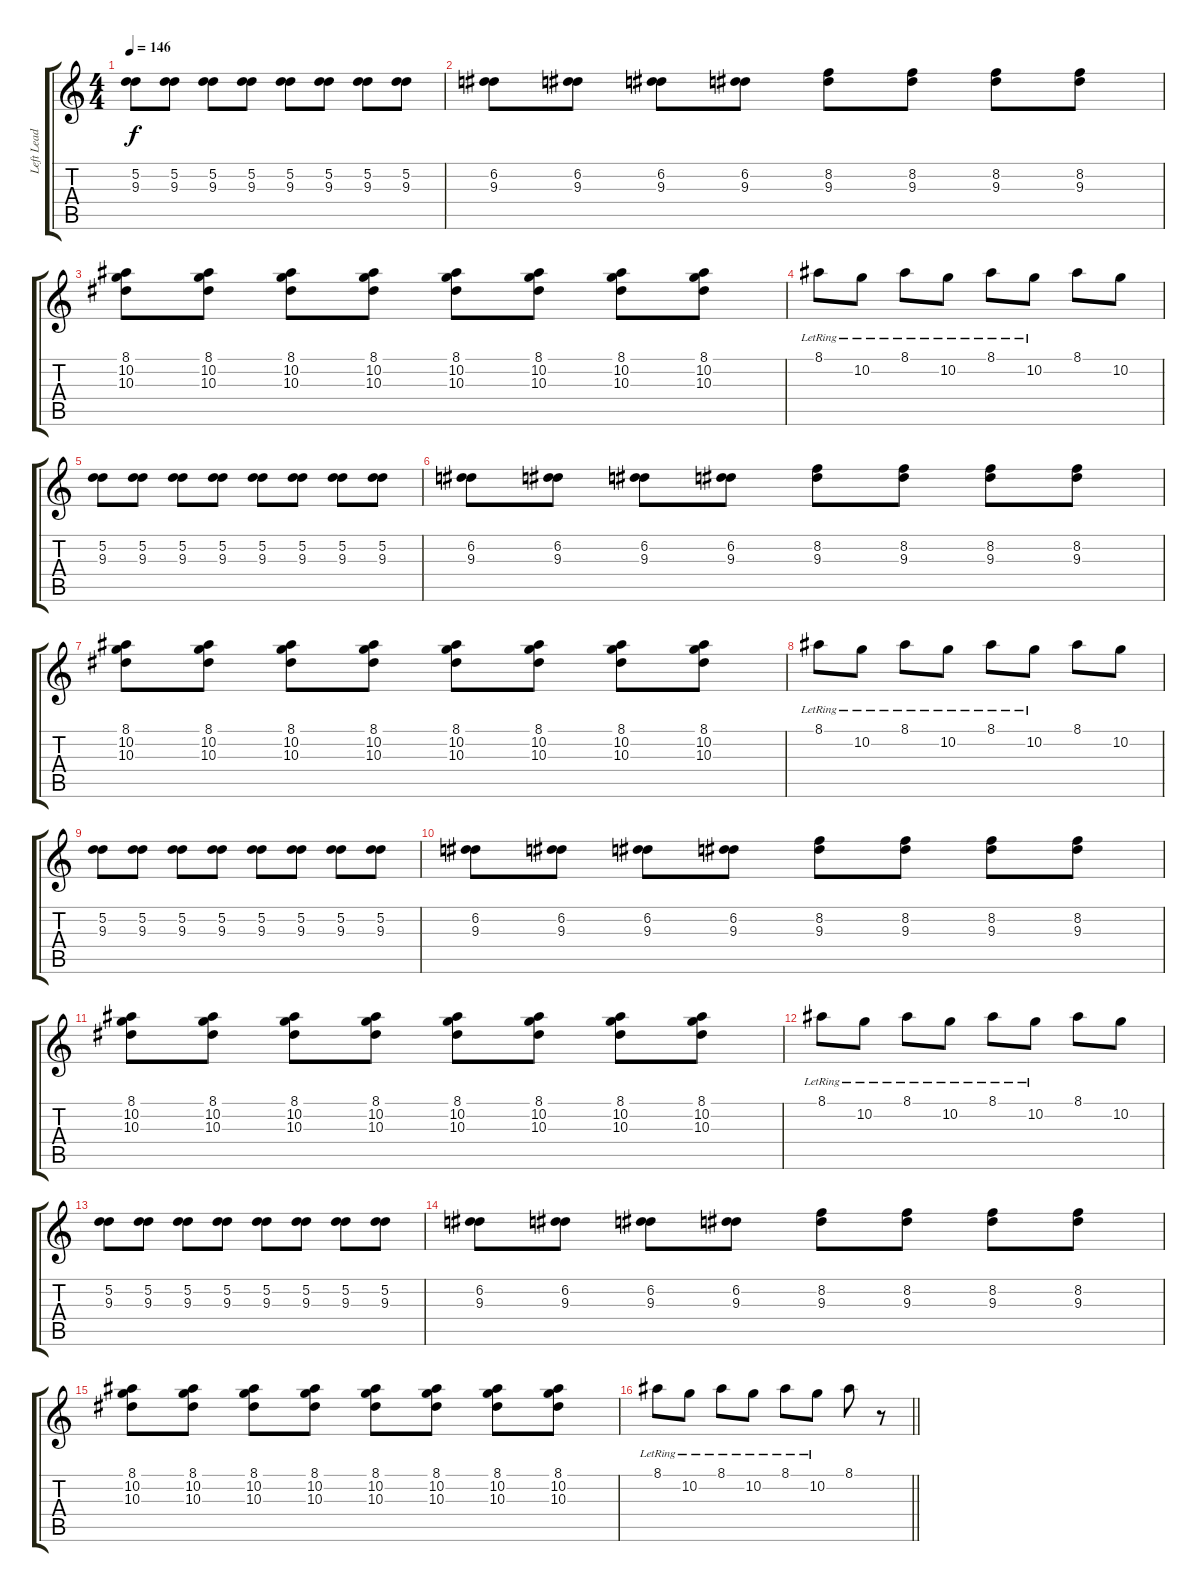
\track ("Left Lead 2" "Left Lead ") {instrument distortionguitar}
\staff {score tabs}
\tuning (D4 A3 F3 C3 G2 C2) {hide}
\ts (4 4)
\section ("" "")
\tempo 146
\clef g2
\ks c
(5.2 9.3).8{dy f} (5.2 9.3).8 (5.2 9.3).8 (5.2 9.3).8 (5.2 9.3).8 (5.2 9.3).8 (5.2 9.3).8 (5.2 9.3).8 |
(6.2 9.3).8 (6.2 9.3).8 (6.2 9.3).8 (6.2 9.3).8 (8.2 9.3).8 (8.2 9.3).8 (8.2 9.3).8 (8.2 9.3).8 |
(8.1 10.2 10.3).8 (8.1 10.2 10.3).8 (8.1 10.2 10.3).8 (8.1 10.2 10.3).8 (8.1 10.2 10.3).8 (8.1 10.2 10.3).8 (8.1 10.2 10.3).8 (8.1 10.2 10.3).8 |
8.1{lr}.8 10.2{lr}.8 8.1{lr}.8 10.2{lr}.8 8.1{lr}.8 10.2{lr}.8 8.1.8 10.2.8 |
(5.2 9.3).8 (5.2 9.3).8 (5.2 9.3).8 (5.2 9.3).8 (5.2 9.3).8 (5.2 9.3).8 (5.2 9.3).8 (5.2 9.3).8 |
(6.2 9.3).8 (6.2 9.3).8 (6.2 9.3).8 (6.2 9.3).8 (8.2 9.3).8 (8.2 9.3).8 (8.2 9.3).8 (8.2 9.3).8 |
(8.1 10.2 10.3).8 (8.1 10.2 10.3).8 (8.1 10.2 10.3).8 (8.1 10.2 10.3).8 (8.1 10.2 10.3).8 (8.1 10.2 10.3).8 (8.1 10.2 10.3).8 (8.1 10.2 10.3).8 |
8.1{lr}.8 10.2{lr}.8 8.1{lr}.8 10.2{lr}.8 8.1{lr}.8 10.2{lr}.8 8.1.8 10.2.8 |
(5.2 9.3).8 (5.2 9.3).8 (5.2 9.3).8 (5.2 9.3).8 (5.2 9.3).8 (5.2 9.3).8 (5.2 9.3).8 (5.2 9.3).8 |
(6.2 9.3).8 (6.2 9.3).8 (6.2 9.3).8 (6.2 9.3).8 (8.2 9.3).8 (8.2 9.3).8 (8.2 9.3).8 (8.2 9.3).8 |
(8.1 10.2 10.3).8 (8.1 10.2 10.3).8 (8.1 10.2 10.3).8 (8.1 10.2 10.3).8 (8.1 10.2 10.3).8 (8.1 10.2 10.3).8 (8.1 10.2 10.3).8 (8.1 10.2 10.3).8 |
8.1{lr}.8 10.2{lr}.8 8.1{lr}.8 10.2{lr}.8 8.1{lr}.8 10.2{lr}.8 8.1.8 10.2.8 |
(5.2 9.3).8 (5.2 9.3).8 (5.2 9.3).8 (5.2 9.3).8 (5.2 9.3).8 (5.2 9.3).8 (5.2 9.3).8 (5.2 9.3).8 |
(6.2 9.3).8 (6.2 9.3).8 (6.2 9.3).8 (6.2 9.3).8 (8.2 9.3).8 (8.2 9.3).8 (8.2 9.3).8 (8.2 9.3).8 |
(8.1 10.2 10.3).8 (8.1 10.2 10.3).8 (8.1 10.2 10.3).8 (8.1 10.2 10.3).8 (8.1 10.2 10.3).8 (8.1 10.2 10.3).8 (8.1 10.2 10.3).8 (8.1 10.2 10.3).8 |
\barLineRight lightlight
8.1{lr}.8 10.2{lr}.8 8.1{lr}.8 10.2{lr}.8 8.1{lr}.8 10.2{lr}.8 8.1.8 r.8
